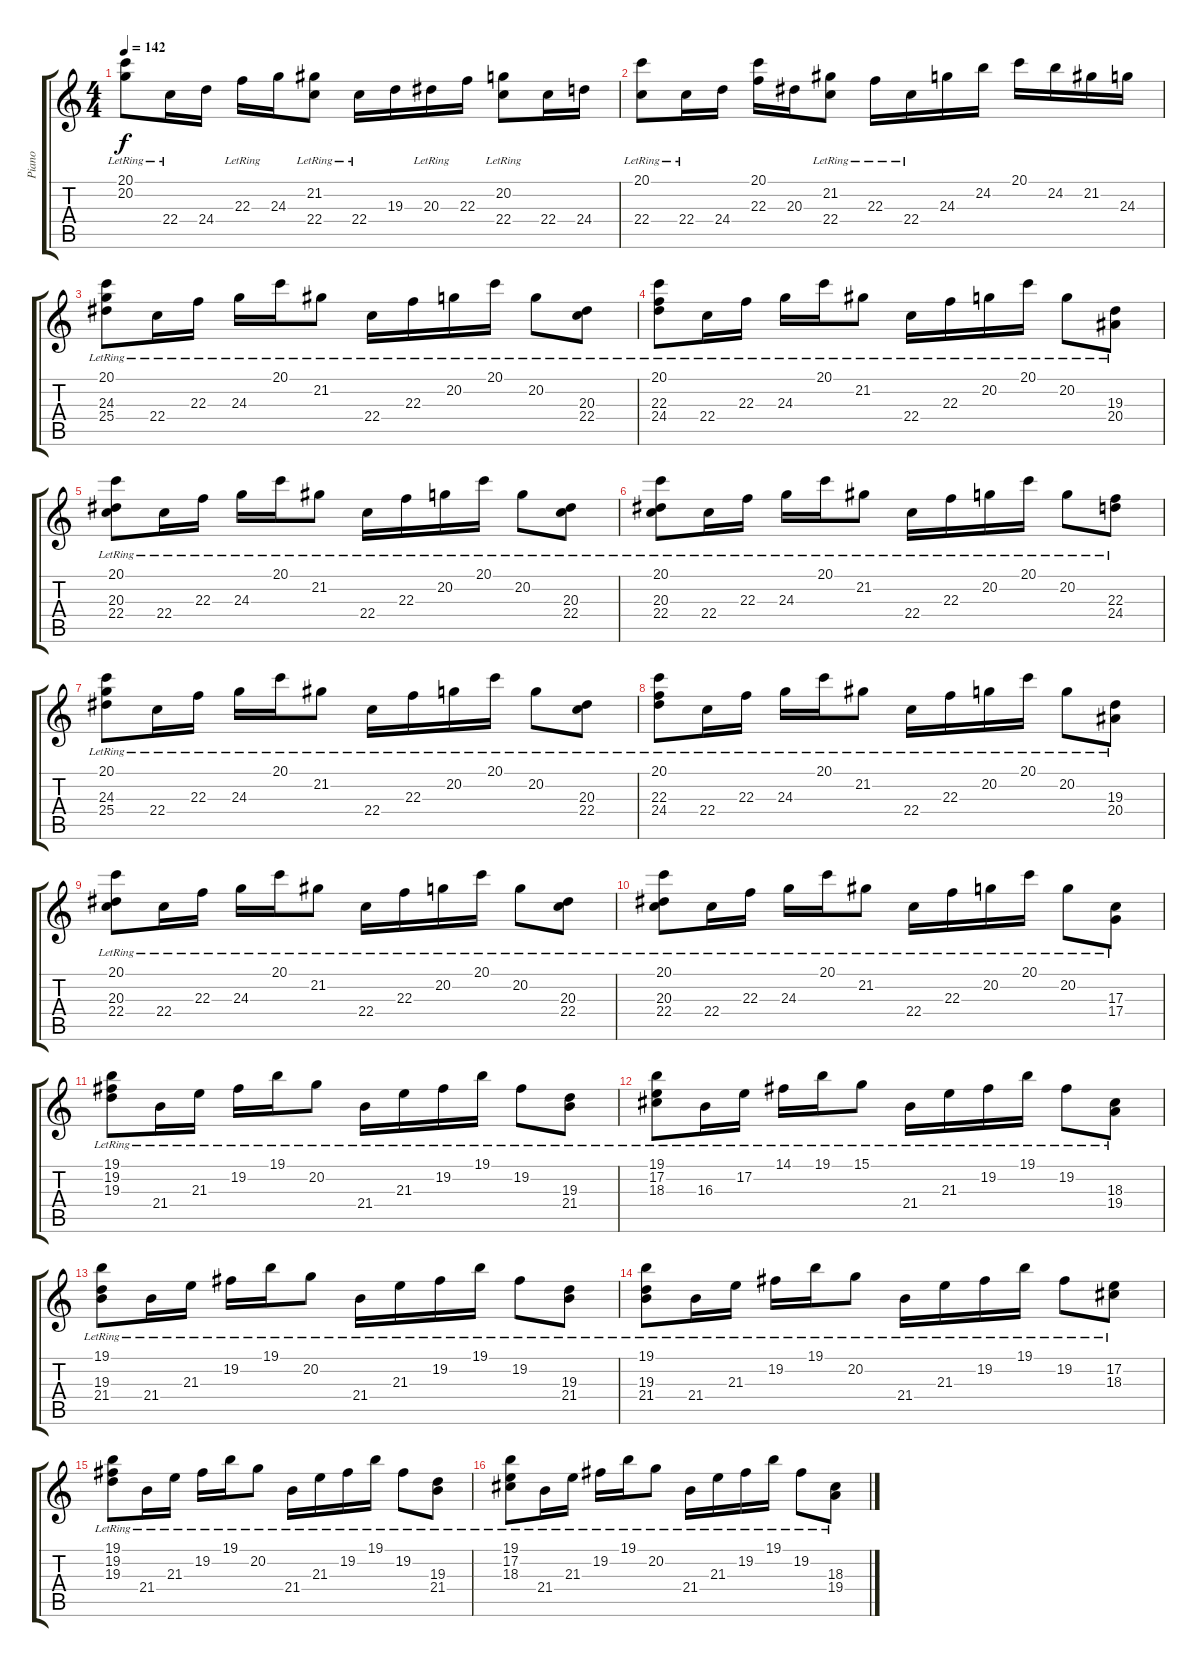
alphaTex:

\track ("Piano" "Piano") {instrument acousticgrandpiano}
\staff {score tabs}
\tuning (E4 B3 G3 D3 A2 E2) {hide}
\ts (4 4)
\tempo 142
\clef g2
\ks c
(20.1{lr} 20.2).8{dy f} 22.4{lr}.16 24.4.16 22.3{lr}.16 24.3.16 (21.2{lr} 22.4{lr}).8 22.4{lr}.16 19.3.16 20.3{lr}.16 22.3.16 (20.2{lr} 22.4).8 22.4.16 24.4.16 |
(20.1{lr} 22.4).8 22.4{lr}.16 24.4.16 (20.1 22.3).16 20.3.16 (21.2 22.4{lr}).8 22.3{lr}.16 22.4{lr}.16 24.3.16 24.2.16 20.1.16 24.2.16 21.2.16 24.3.16 |
(20.1{lr} 24.3{lr} 25.4{lr}).8 22.4{lr}.16 22.3{lr}.16 24.3{lr}.16 20.1{lr}.16 21.2{lr}.8 22.4{lr}.16 22.3{lr}.16 20.2{lr}.16 20.1{lr}.16 20.2{lr}.8 (20.3{lr} 22.4{lr}).8 |
(20.1{lr} 22.3{lr} 24.4{lr}).8 22.4{lr}.16 22.3{lr}.16 24.3{lr}.16 20.1{lr}.16 21.2{lr}.8 22.4{lr}.16 22.3{lr}.16 20.2{lr}.16 20.1{lr}.16 20.2{lr}.8 (19.3{lr} 20.4{lr}).8 |
(20.1{lr} 20.3{lr} 22.4{lr}).8 22.4{lr}.16 22.3{lr}.16 24.3{lr}.16 20.1{lr}.16 21.2{lr}.8 22.4{lr}.16 22.3{lr}.16 20.2{lr}.16 20.1{lr}.16 20.2{lr}.8 (20.3{lr} 22.4{lr}).8 |
(20.1{lr} 20.3{lr} 22.4{lr}).8 22.4{lr}.16 22.3{lr}.16 24.3{lr}.16 20.1{lr}.16 21.2{lr}.8 22.4{lr}.16 22.3{lr}.16 20.2{lr}.16 20.1{lr}.16 20.2{lr}.8 (22.3{lr} 24.4{lr}).8 |
(20.1{lr} 24.3{lr} 25.4{lr}).8 22.4{lr}.16 22.3{lr}.16 24.3{lr}.16 20.1{lr}.16 21.2{lr}.8 22.4{lr}.16 22.3{lr}.16 20.2{lr}.16 20.1{lr}.16 20.2{lr}.8 (20.3{lr} 22.4{lr}).8 |
(20.1{lr} 22.3{lr} 24.4{lr}).8 22.4{lr}.16 22.3{lr}.16 24.3{lr}.16 20.1{lr}.16 21.2{lr}.8 22.4{lr}.16 22.3{lr}.16 20.2{lr}.16 20.1{lr}.16 20.2{lr}.8 (19.3{lr} 20.4{lr}).8 |
(20.1{lr} 20.3{lr} 22.4{lr}).8 22.4{lr}.16 22.3{lr}.16 24.3{lr}.16 20.1{lr}.16 21.2{lr}.8 22.4{lr}.16 22.3{lr}.16 20.2{lr}.16 20.1{lr}.16 20.2{lr}.8 (20.3{lr} 22.4{lr}).8 |
(20.1{lr} 20.3{lr} 22.4{lr}).8 22.4{lr}.16 22.3{lr}.16 24.3{lr}.16 20.1{lr}.16 21.2{lr}.8 22.4{lr}.16 22.3{lr}.16 20.2{lr}.16 20.1{lr}.16 20.2{lr}.8 (17.3{lr} 17.4{lr}).8 |
(19.1{lr} 19.2{lr} 19.3{lr}).8 21.4{lr}.16 21.3{lr}.16 19.2{lr}.16 19.1{lr}.16 20.2{lr}.8 21.4{lr}.16 21.3{lr}.16 19.2{lr}.16 19.1{lr}.16 19.2{lr}.8 (19.3{lr} 21.4{lr}).8 |
(19.1{lr} 17.2{lr} 18.3{lr}).8 16.3{lr}.16 17.2{lr}.16 14.1{lr}.16 19.1{lr}.16 15.1{lr}.8 21.4{lr}.16 21.3{lr}.16 19.2{lr}.16 19.1{lr}.16 19.2{lr}.8 (18.3{lr} 19.4{lr}).8 |
(19.1{lr} 19.3{lr} 21.4{lr}).8 21.4{lr}.16 21.3{lr}.16 19.2{lr}.16 19.1{lr}.16 20.2{lr}.8 21.4{lr}.16 21.3{lr}.16 19.2{lr}.16 19.1{lr}.16 19.2{lr}.8 (19.3{lr} 21.4{lr}).8 |
(19.1{lr} 19.3{lr} 21.4{lr}).8 21.4{lr}.16 21.3{lr}.16 19.2{lr}.16 19.1{lr}.16 20.2{lr}.8 21.4{lr}.16 21.3{lr}.16 19.2{lr}.16 19.1{lr}.16 19.2{lr}.8 (17.2{lr} 18.3{lr}).8 |
(19.1{lr} 19.2{lr} 19.3{lr}).8 21.4{lr}.16 21.3{lr}.16 19.2{lr}.16 19.1{lr}.16 20.2{lr}.8 21.4{lr}.16 21.3{lr}.16 19.2{lr}.16 19.1{lr}.16 19.2{lr}.8 (19.3{lr} 21.4{lr}).8 |
(19.1{lr} 17.2{lr} 18.3{lr}).8 21.4{lr}.16 21.3{lr}.16 19.2{lr}.16 19.1{lr}.16 20.2{lr}.8 21.4{lr}.16 21.3{lr}.16 19.2{lr}.16 19.1{lr}.16 19.2{lr}.8 (18.3{lr} 19.4{lr}).8
